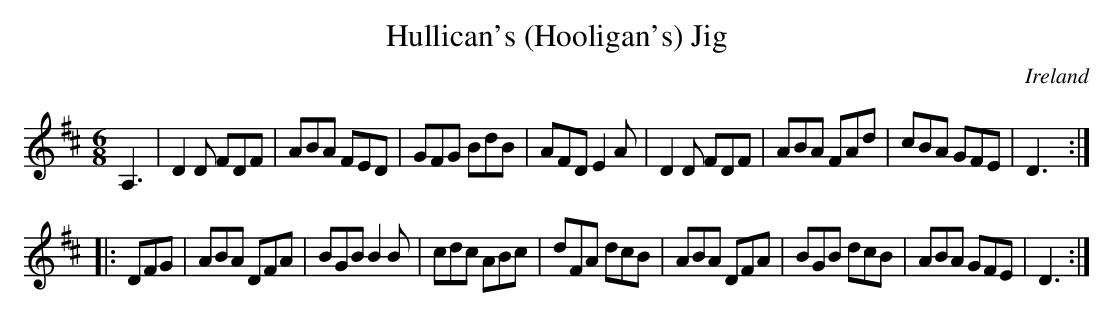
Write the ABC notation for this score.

X:1
T:Hullican's (Hooligan's) Jig
O:Ireland
M:6/8
K:D
A,3|\
D2D FDF|ABA FED|GFG BdB|AFD E2A|\
D2D FDF|ABA FAd|cBA GFE|D3::
DFG|\
ABA DFA|BGB B2B|cdc ABc|dFA dcB|\
ABA DFA|BGB dcB|ABA GFE|D3:|
